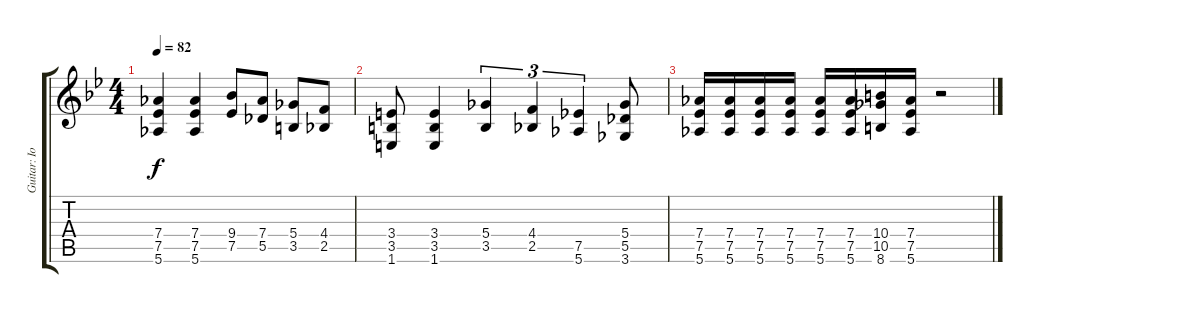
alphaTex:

\track ("Guitar: IommI" "Guitar: Io") {instrument distortionguitar}
\staff {score tabs}
\tuning (Eb4 Bb3 Gb3 Db3 Ab2 Eb2) {hide}
\ts (4 4)
\tempo 82
\clef g2
\ks bb
(7.4 7.5 5.6).4{dy f} (7.4 7.5 5.6).4 (9.4 7.5).8 (7.4 5.5).8 (5.4 3.5).8 (4.4 2.5).8 |
(3.4 3.5 1.6).8 (3.4 3.5 1.6).4 (5.4 3.5).4{tu (3 2)} (4.4 2.5).4{tu (3 2)} (7.5 5.6).4{tu (3 2)} (5.4 5.5 3.6).8 |
(7.4 7.5 5.6).16 (7.4 7.5 5.6).16 (7.4 7.5 5.6).16 (7.4 7.5 5.6).16 (7.4 7.5 5.6).16 (7.4 7.5 5.6).16 (10.4 10.5 8.6).16 (7.4 7.5 5.6).16 r.2
